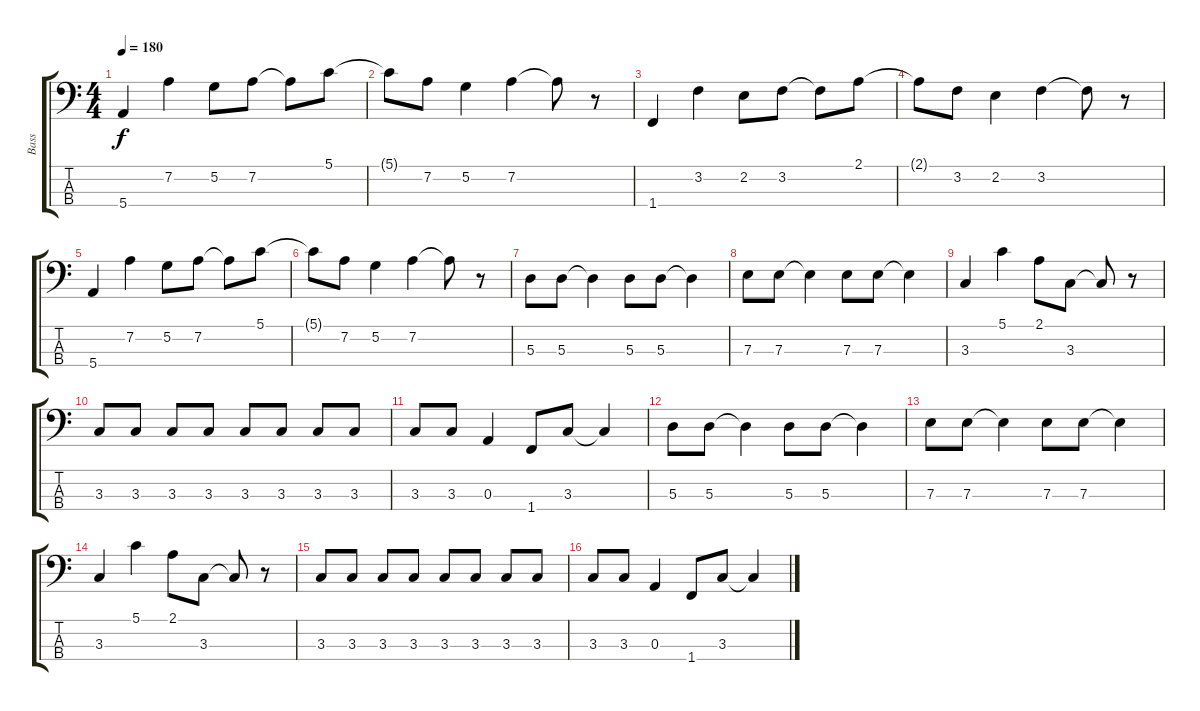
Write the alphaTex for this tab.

\track ("Bass" "Bass") {instrument electricbassfinger}
\staff {score tabs}
\tuning (G2 D2 A1 E1) {hide}
\ts (4 4)
\tempo 180
\clef f4
\ks c
5.4.4{dy f} 7.2.4 5.2.8 7.2.8 7.2{t}.8 5.1.8 |
5.1{t}.8 7.2.8 5.2.4 7.2.4 7.2{t}.8 r.8 |
1.4.4 3.2.4 2.2.8 3.2.8 3.2{t}.8 2.1.8 |
2.1{t}.8 3.2.8 2.2.4 3.2.4 3.2{t}.8 r.8 |
5.4.4 7.2.4 5.2.8 7.2.8 7.2{t}.8 5.1.8 |
5.1{t}.8 7.2.8 5.2.4 7.2.4 7.2{t}.8 r.8 |
5.3.8 5.3.8 5.3{t}.4 5.3.8 5.3.8 5.3{t}.4 |
7.3.8 7.3.8 7.3{t}.4 7.3.8 7.3.8 7.3{t}.4 |
3.3.4 5.1.4 2.1.8 3.3.8 3.3{t}.8 r.8 |
3.3.8 3.3.8 3.3.8 3.3.8 3.3.8 3.3.8 3.3.8 3.3.8 |
3.3.8 3.3.8 0.3.4 1.4.8 3.3.8 3.3{t}.4 |
5.3.8 5.3.8 5.3{t}.4 5.3.8 5.3.8 5.3{t}.4 |
7.3.8 7.3.8 7.3{t}.4 7.3.8 7.3.8 7.3{t}.4 |
3.3.4 5.1.4 2.1.8 3.3.8 3.3{t}.8 r.8 |
3.3.8 3.3.8 3.3.8 3.3.8 3.3.8 3.3.8 3.3.8 3.3.8 |
3.3.8 3.3.8 0.3.4 1.4.8 3.3.8 3.3{t}.4
